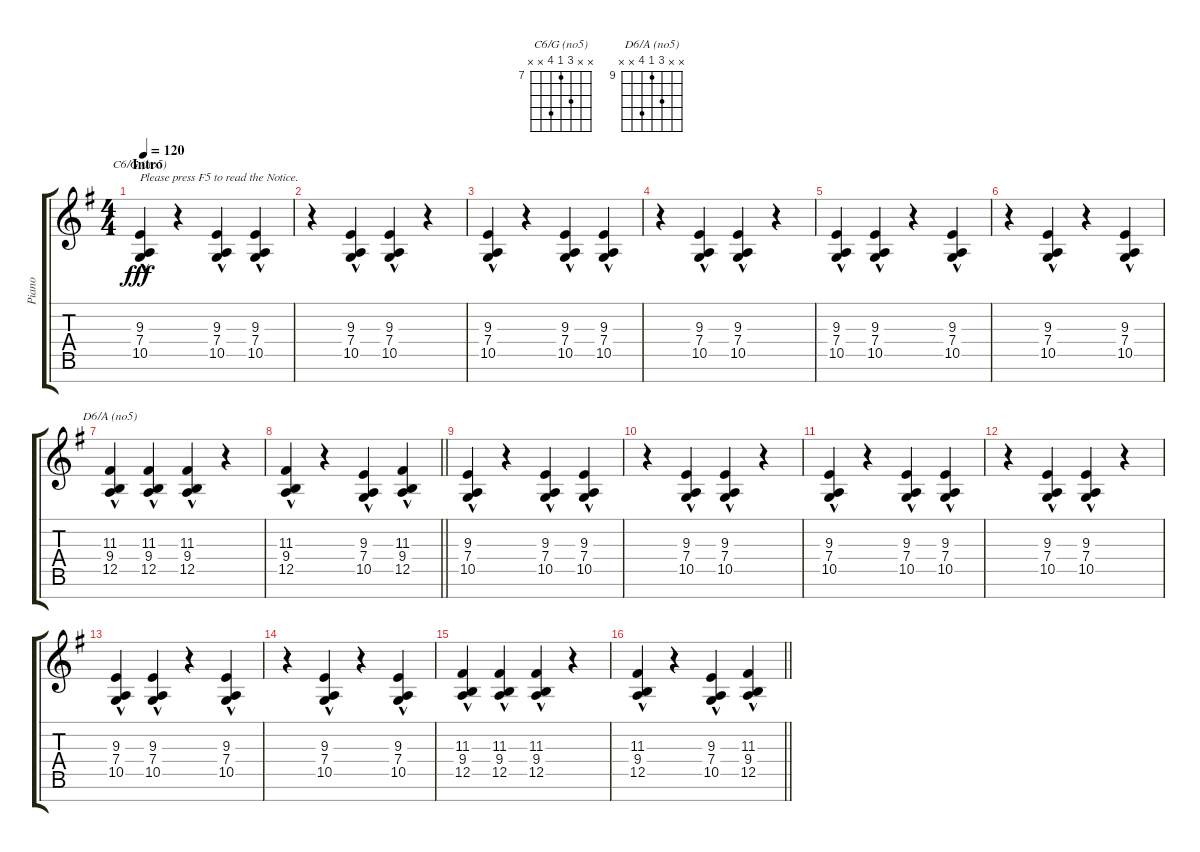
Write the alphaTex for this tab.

\track ("Piano" "Piano") {instrument acousticgrandpiano}
\staff {score tabs}
\tuning (E4 B3 G3 D3 A2 E2 B1) {hide}
\chord ("C6/G (no5)" x x 9 7 10 x x) {firstfret 7}
\chord ("D6/A (no5)" x x 11 9 12 x x) {firstfret 9}
\ts (4 4)
\section ("" "Intro")
\tempo 120
\clef g2
\ks eminor
(9.3 7.4 10.5{hac}).4{ch "C6/G (no5)" txt "Please press F5 to read the Notice." dy fff instrument acousticgrandpiano} r.4 (9.3 7.4 10.5{hac}).4 (9.3 7.4 10.5{hac}).4 |
r.4 (9.3 7.4 10.5{hac}).4 (9.3 7.4 10.5{hac}).4 r.4 |
(9.3 7.4 10.5{hac}).4 r.4 (9.3 7.4 10.5{hac}).4 (9.3 7.4 10.5{hac}).4 |
r.4 (9.3 7.4 10.5{hac}).4 (9.3 7.4 10.5{hac}).4 r.4 |
(9.3 7.4 10.5{hac}).4 (9.3 7.4 10.5{hac}).4 r.4 (9.3 7.4 10.5{hac}).4 |
r.4 (9.3 7.4 10.5{hac}).4 r.4 (9.3 7.4 10.5{hac}).4 |
(11.3 9.4 12.5{hac}).4{ch "D6/A (no5)"} (11.3 9.4 12.5{hac}).4 (11.3 9.4 12.5{hac}).4 r.4 |
\barLineRight lightlight
(11.3 9.4 12.5{hac}).4 r.4 (9.3 7.4 10.5{hac}).4 (11.3 9.4 12.5{hac}).4 |
(9.3 7.4 10.5{hac}).4 r.4 (9.3 7.4 10.5{hac}).4 (9.3 7.4 10.5{hac}).4 |
r.4 (9.3 7.4 10.5{hac}).4 (9.3 7.4 10.5{hac}).4 r.4 |
(9.3 7.4 10.5{hac}).4 r.4 (9.3 7.4 10.5{hac}).4 (9.3 7.4 10.5{hac}).4 |
r.4 (9.3 7.4 10.5{hac}).4 (9.3 7.4 10.5{hac}).4 r.4 |
(9.3 7.4 10.5{hac}).4 (9.3 7.4 10.5{hac}).4 r.4 (9.3 7.4 10.5{hac}).4 |
r.4 (9.3 7.4 10.5{hac}).4 r.4 (9.3 7.4 10.5{hac}).4 |
(11.3 9.4 12.5{hac}).4 (11.3 9.4 12.5{hac}).4 (11.3 9.4 12.5{hac}).4 r.4 |
\barLineRight lightlight
(11.3 9.4 12.5{hac}).4 r.4 (9.3 7.4 10.5{hac}).4 (11.3 9.4 12.5{hac}).4
